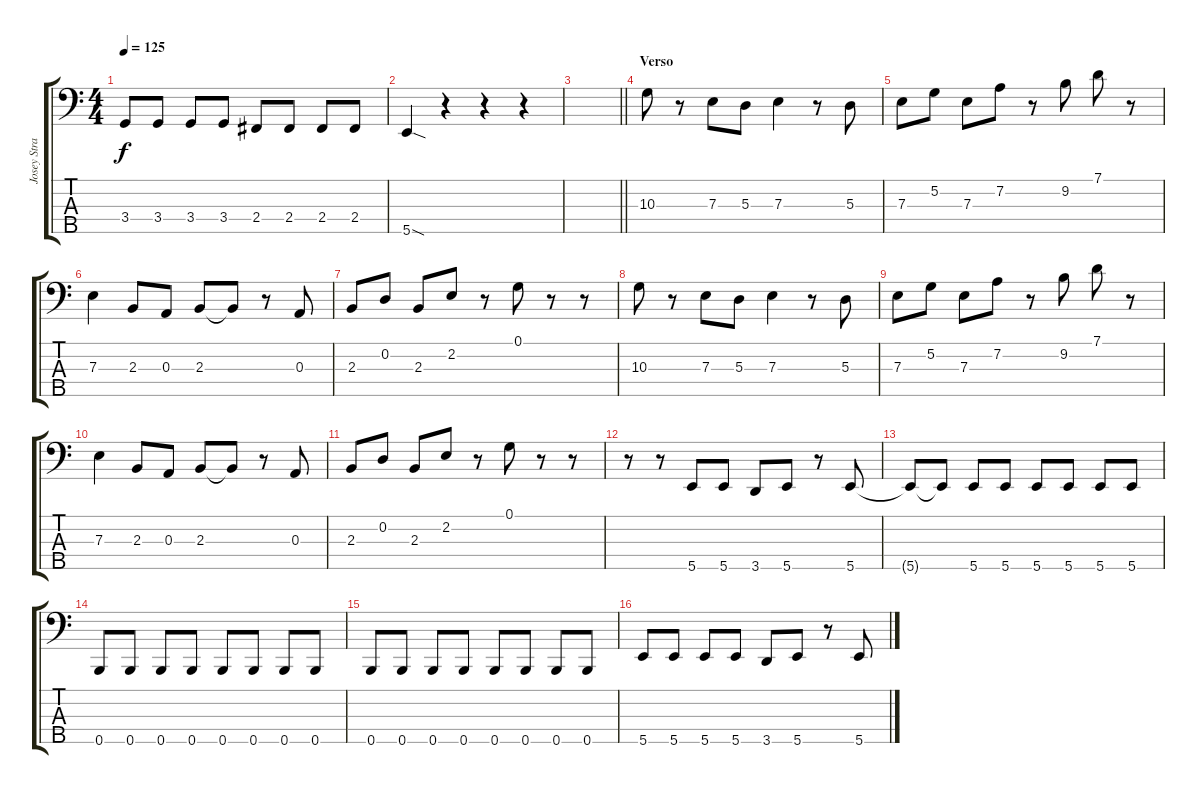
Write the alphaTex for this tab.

\track ("Josey Strandman" "Josey Stra") {instrument electricbassfinger}
\staff {score tabs}
\tuning (G2 D2 A1 E1 B0) {hide}
\ts (4 4)
\tempo 125
\clef f4
\ks c
3.4.8{dy f} 3.4.8 3.4.8 3.4.8 2.4.8 2.4.8 2.4.8 2.4.8 |
5.5{sod}.4 r.4 r.4 r.4 |
\barLineRight lightlight
|
\section ("" "Verso")
10.3.8{instrument lead2sawtooth} r.8 7.3.8 5.3.8 7.3.4 r.8 5.3.8 |
7.3.8 5.2.8 7.3.8 7.2.8 r.8 9.2.8 7.1.8 r.8 |
7.3.4 2.3.8 0.3.8 2.3.8 2.3{t}.8 r.8 0.3.8 |
2.3.8 0.2.8 2.3.8 2.2.8 r.8 0.1.8 r.8 r.8 |
10.3.8{instrument lead2sawtooth} r.8 7.3.8 5.3.8 7.3.4 r.8 5.3.8 |
7.3.8 5.2.8 7.3.8 7.2.8 r.8 9.2.8 7.1.8 r.8 |
7.3.4 2.3.8 0.3.8 2.3.8 2.3{t}.8 r.8 0.3.8 |
2.3.8 0.2.8 2.3.8 2.2.8 r.8 0.1.8 r.8 r.8 |
r.8{instrument electricbassfinger} r.8 5.5.8 5.5.8 3.5.8 5.5.8 r.8 5.5.8 |
5.5{t}.8 5.5{t}.8 5.5.8 5.5.8 5.5.8 5.5.8 5.5.8 5.5.8 |
0.5.8 0.5.8 0.5.8 0.5.8 0.5.8 0.5.8 0.5.8 0.5.8 |
0.5.8 0.5.8 0.5.8 0.5.8 0.5.8 0.5.8 0.5.8 0.5.8 |
5.5.8{instrument electricbassfinger} 5.5.8 5.5.8 5.5.8 3.5.8 5.5.8 r.8 5.5.8
